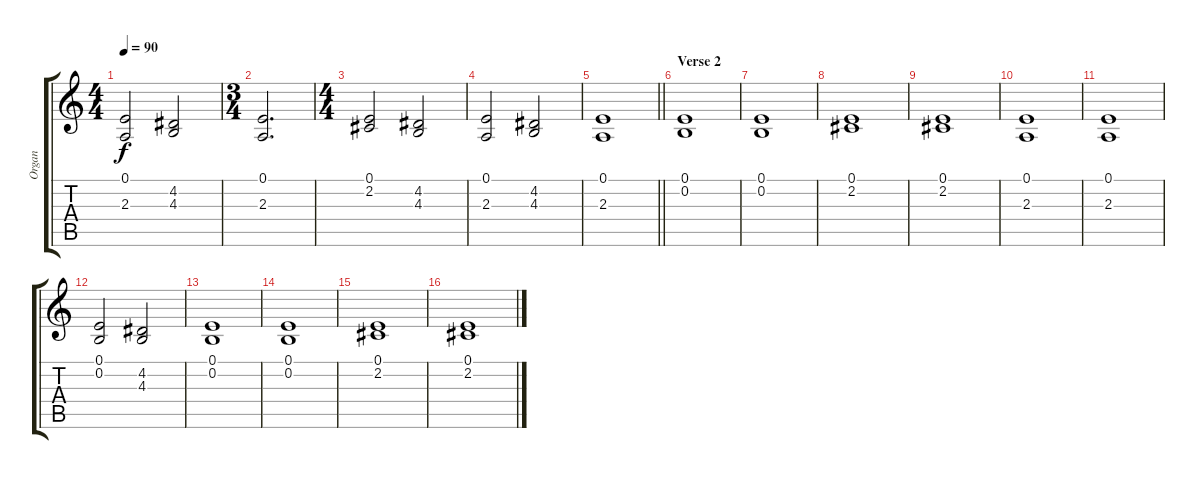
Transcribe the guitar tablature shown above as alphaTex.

\track ("Organ" "Organ") {instrument percussiveorgan}
\staff {score tabs}
\tuning (E4 B3 G3 D3 A2 E2) {hide}
\ts (4 4)
\tempo 90
\clef g2
\ks c
(0.1 2.3).2{dy f} (4.2 4.3).2 |
\ts (3 4)
(0.1 2.3).2{d} |
\ts (4 4)
(0.1 2.2).2 (4.2 4.3).2 |
(0.1 2.3).2 (4.2 4.3).2 |
\barLineRight lightlight
(0.1 2.3).1 |
\section ("" "Verse 2")
(0.1 0.2).1 |
(0.1 0.2).1 |
(0.1 2.2).1 |
(0.1 2.2).1 |
(0.1 2.3).1 |
(0.1 2.3).1 |
(0.1 0.2).2 (4.2 4.3).2 |
(0.1 0.2).1 |
(0.1 0.2).1 |
(0.1 2.2).1 |
(0.1 2.2).1
